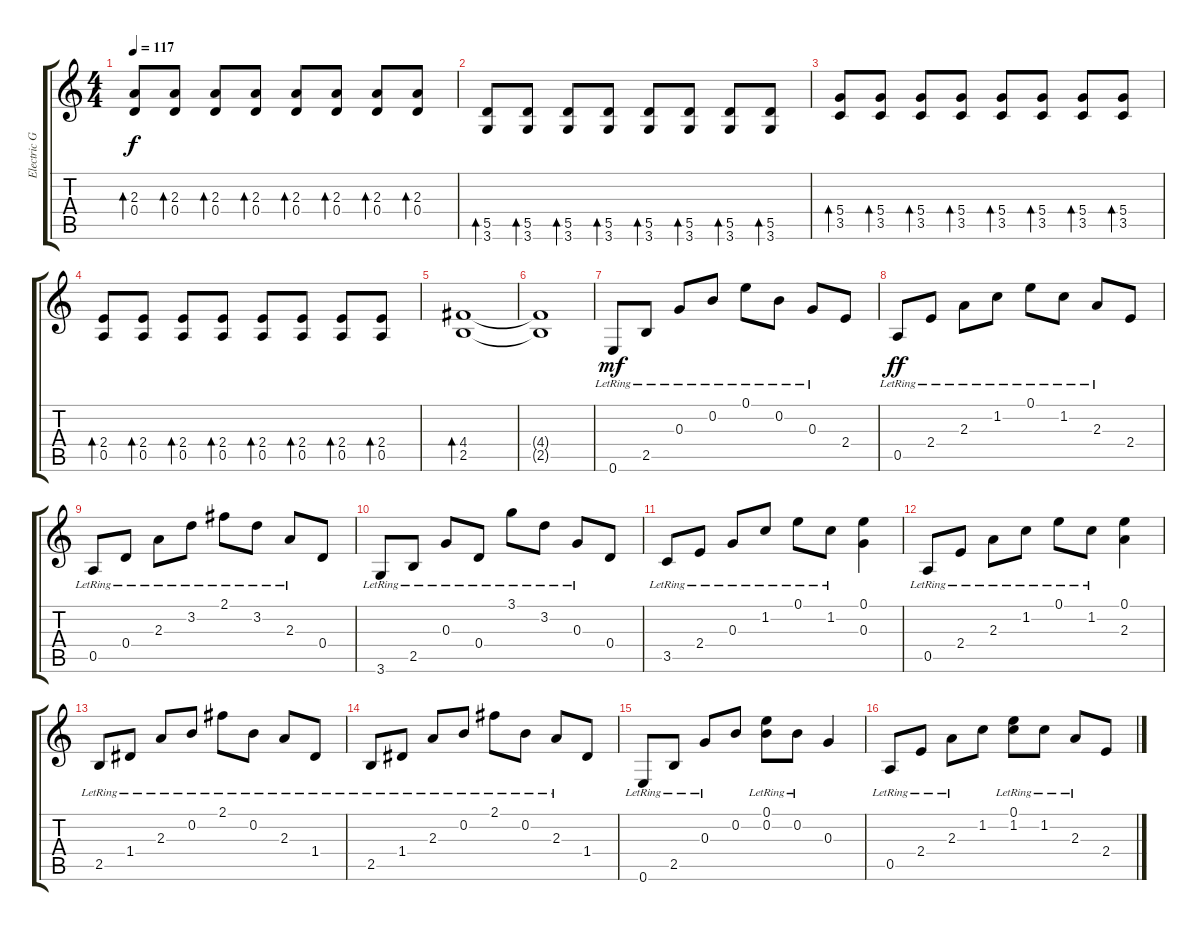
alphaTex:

\track ("Electric Guitar" "Electric G") {instrument electricguitarjazz}
\staff {score tabs}
\tuning (E4 B3 G3 D3 A2 E2) {hide}
\ts (4 4)
\tempo 117
\clef g2
\ks c
(2.3 0.4).8{bd 60 dy f} (2.3 0.4).8{bd 60} (2.3 0.4).8{bd 60} (2.3 0.4).8{bd 60} (2.3 0.4).8{bd 60} (2.3 0.4).8{bd 60} (2.3 0.4).8{bd 60} (2.3 0.4).8{bd 60} |
(5.5 3.6).8{bd 60} (5.5 3.6).8{bd 60} (5.5 3.6).8{bd 60} (5.5 3.6).8{bd 60} (5.5 3.6).8{bd 60} (5.5 3.6).8{bd 60} (5.5 3.6).8{bd 60} (5.5 3.6).8{bd 60} |
(5.4 3.5).8{bd 60} (5.4 3.5).8{bd 60} (5.4 3.5).8{bd 60} (5.4 3.5).8{bd 60} (5.4 3.5).8{bd 60} (5.4 3.5).8{bd 60} (5.4 3.5).8{bd 60} (5.4 3.5).8{bd 60} |
(2.4 0.5).8{bd 60} (2.4 0.5).8{bd 60} (2.4 0.5).8{bd 60} (2.4 0.5).8{bd 60} (2.4 0.5).8{bd 60} (2.4 0.5).8{bd 60} (2.4 0.5).8{bd 60} (2.4 0.5).8{bd 60} |
(4.4 2.5).1{bd 60} |
(4.4{t} 2.5{t}).1 |
0.6{lr}.8{dy mf instrument electricguitarjazz} 2.5{lr}.8 0.3{lr}.8 0.2{lr}.8 0.1{lr}.8 0.2{lr}.8 0.3{lr}.8 2.4.8 |
0.5{lr}.8{dy ff} 2.4{lr}.8 2.3{lr}.8 1.2{lr}.8 0.1{lr}.8 1.2{lr}.8 2.3{lr}.8 2.4.8 |
0.5{lr}.8 0.4{lr}.8 2.3{lr}.8 3.2{lr}.8 2.1{lr}.8 3.2{lr}.8 2.3{lr}.8 0.4.8 |
3.6{lr}.8 2.5{lr}.8 0.3{lr}.8 0.4{lr}.8 3.1{lr}.8 3.2{lr}.8 0.3{lr}.8 0.4.8 |
3.5{lr}.8 2.4{lr}.8 0.3{lr}.8 1.2{lr}.8 0.1{lr}.8 1.2{lr}.8 (0.1 0.3).4 |
0.5{lr}.8 2.4{lr}.8 2.3{lr}.8 1.2{lr}.8 0.1{lr}.8 1.2{lr}.8 (0.1 2.3).4 |
2.5{lr}.8 1.4{lr}.8 2.3{lr}.8 0.2{lr}.8 2.1{lr}.8 0.2{lr}.8 2.3{lr}.8 1.4{lr}.8 |
2.5{lr}.8 1.4{lr}.8 2.3{lr}.8 0.2{lr}.8 2.1{lr}.8 0.2{lr}.8 2.3{lr}.8 1.4.8 |
0.6{lr}.8 2.5{lr}.8 0.3{lr}.8 0.2.8 (0.1{lr} 0.2).8 0.2{lr}.8 0.3.4 |
0.5{lr}.8 2.4{lr}.8 2.3{lr}.8 1.2.8 (0.1{lr} 1.2).8 1.2{lr}.8 2.3{lr}.8 2.4.8
